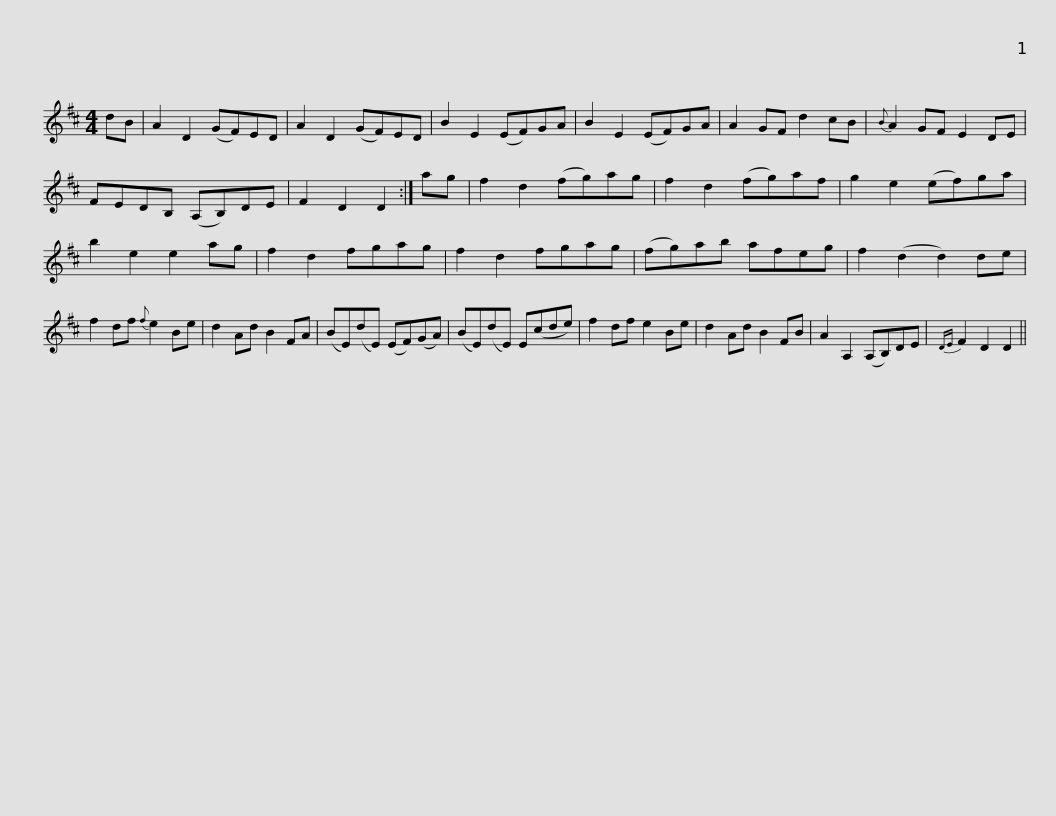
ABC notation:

X:1
L:1/8
M:4/4
I:linebreak $
K:D
V:1 treble
V:1
 dB | A2 D2 (GF)ED | A2 D2 (GF)ED | B2 E2 (EF)GA | B2 E2 (EF)GA | %5
 A2 GF d2 cB |{B} A2 GF E2 DE |$ FEDB, (A,B,)DE | F2 D2 D2 :| ag | %10
 f2 d2 (fg)ag | f2 d2 (fg)af | g2 e2 (ef)ga | b2 e2 e2 ag |$ f2 d2 fgag | %15
 f2 d2 fgag | (fg)ab afeg | f2 (d2 d2) de | f2 df{f} e2 Be | d2 Ad B2 FA |$ %20
 (BE)(dE) (EF)(GA) | (BE)(dE) E(cde) | f2 df e2 Be | d2 Ad B2 FB | A2 A,2 (A,B,)DE | %25
{DE} F2 D2 D2 || %26
